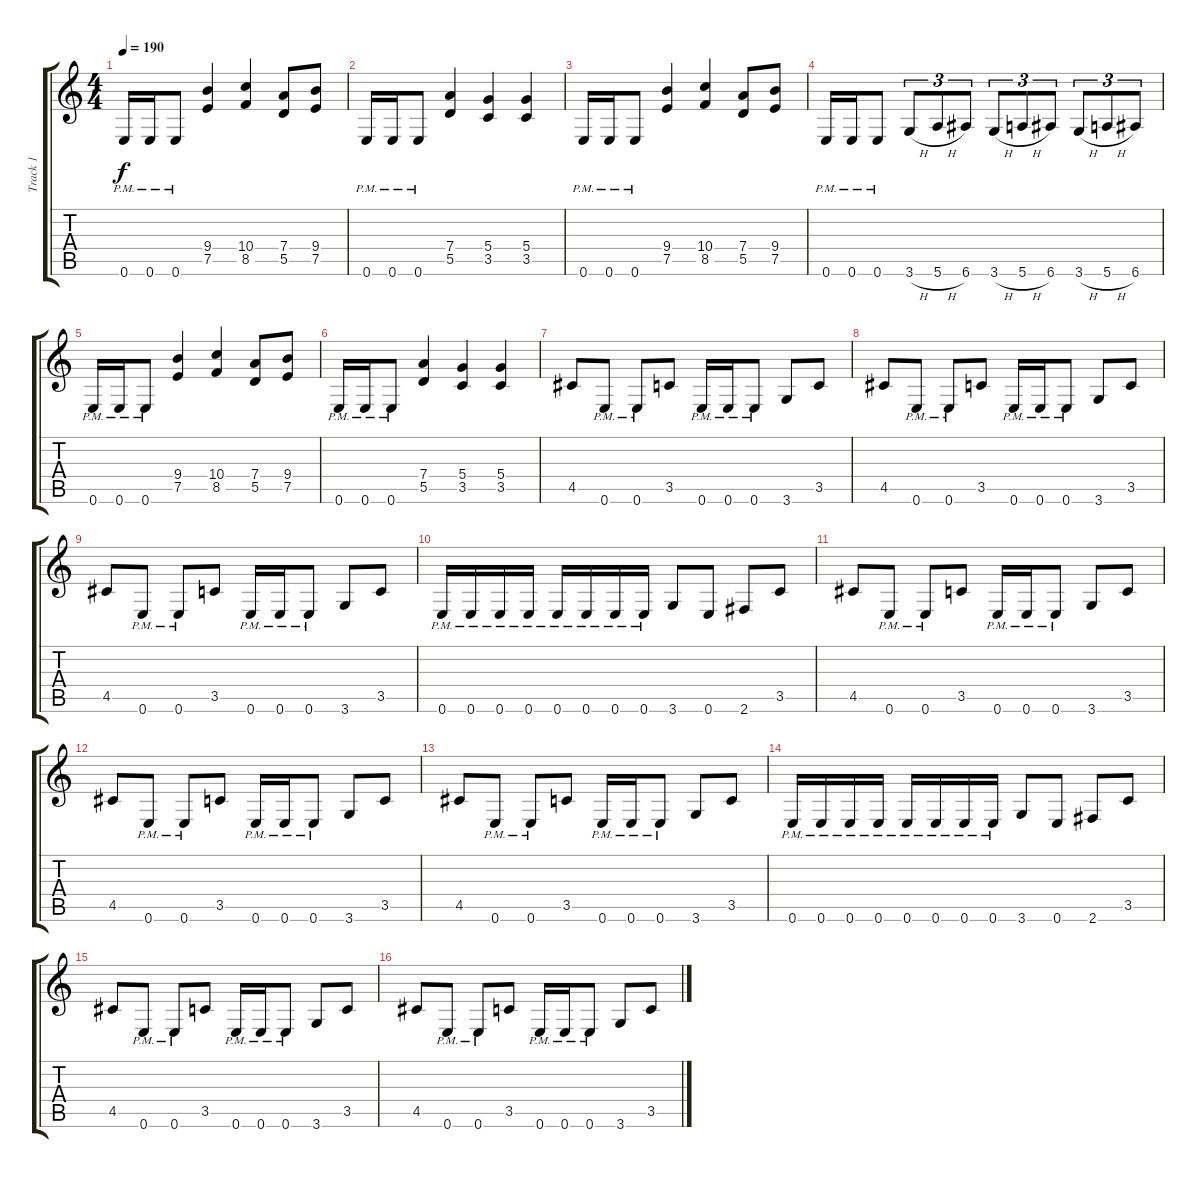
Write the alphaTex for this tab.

\track ("Track 1" "Track 1") {instrument distortionguitar}
\staff {score tabs}
\tuning (E4 B3 G3 D3 A2 E2) {hide}
\ts (4 4)
\tempo 190
\clef g2
\ks c
0.6{pm}.16{dy f} 0.6{pm}.16 0.6{pm}.8 (9.4 7.5).4 (10.4 8.5).4 (7.4 5.5).8 (9.4 7.5).8 |
0.6{pm}.16 0.6{pm}.16 0.6{pm}.8 (7.4 5.5).4 (5.4 3.5).4 (5.4 3.5).4 |
0.6{pm}.16 0.6{pm}.16 0.6{pm}.8 (9.4 7.5).4 (10.4 8.5).4 (7.4 5.5).8 (9.4 7.5).8 |
0.6{pm}.16 0.6{pm}.16 0.6{pm}.8 3.6{h}.8{tu (3 2)} 5.6{h}.8{tu (3 2)} 6.6.8{tu (3 2)} 3.6{h}.8{tu (3 2)} 5.6{h}.8{tu (3 2)} 6.6.8{tu (3 2)} 3.6{h}.8{tu (3 2)} 5.6{h}.8{tu (3 2)} 6.6.8{tu (3 2)} |
0.6{pm}.16 0.6{pm}.16 0.6{pm}.8 (9.4 7.5).4 (10.4 8.5).4 (7.4 5.5).8 (9.4 7.5).8 |
0.6{pm}.16 0.6{pm}.16 0.6{pm}.8 (7.4 5.5).4 (5.4 3.5).4 (5.4 3.5).4 |
4.5.8 0.6{pm}.8 0.6{pm}.8 3.5.8 0.6{pm}.16 0.6{pm}.16 0.6{pm}.8 3.6.8 3.5.8 |
4.5.8 0.6{pm}.8 0.6{pm}.8 3.5.8 0.6{pm}.16 0.6{pm}.16 0.6{pm}.8 3.6.8 3.5.8 |
4.5.8 0.6{pm}.8 0.6{pm}.8 3.5.8 0.6{pm}.16 0.6{pm}.16 0.6{pm}.8 3.6.8 3.5.8 |
0.6{pm}.16 0.6{pm}.16 0.6{pm}.16 0.6{pm}.16 0.6{pm}.16 0.6{pm}.16 0.6{pm}.16 0.6{pm}.16 3.6.8 0.6.8 2.6.8 3.5.8 |
4.5.8 0.6{pm}.8 0.6{pm}.8 3.5.8 0.6{pm}.16 0.6{pm}.16 0.6{pm}.8 3.6.8 3.5.8 |
4.5.8 0.6{pm}.8 0.6{pm}.8 3.5.8 0.6{pm}.16 0.6{pm}.16 0.6{pm}.8 3.6.8 3.5.8 |
4.5.8 0.6{pm}.8 0.6{pm}.8 3.5.8 0.6{pm}.16 0.6{pm}.16 0.6{pm}.8 3.6.8 3.5.8 |
0.6{pm}.16 0.6{pm}.16 0.6{pm}.16 0.6{pm}.16 0.6{pm}.16 0.6{pm}.16 0.6{pm}.16 0.6{pm}.16 3.6.8 0.6.8 2.6.8 3.5.8 |
4.5.8 0.6{pm}.8 0.6{pm}.8 3.5.8 0.6{pm}.16 0.6{pm}.16 0.6{pm}.8 3.6.8 3.5.8 |
4.5.8 0.6{pm}.8 0.6{pm}.8 3.5.8 0.6{pm}.16 0.6{pm}.16 0.6{pm}.8 3.6.8 3.5.8
